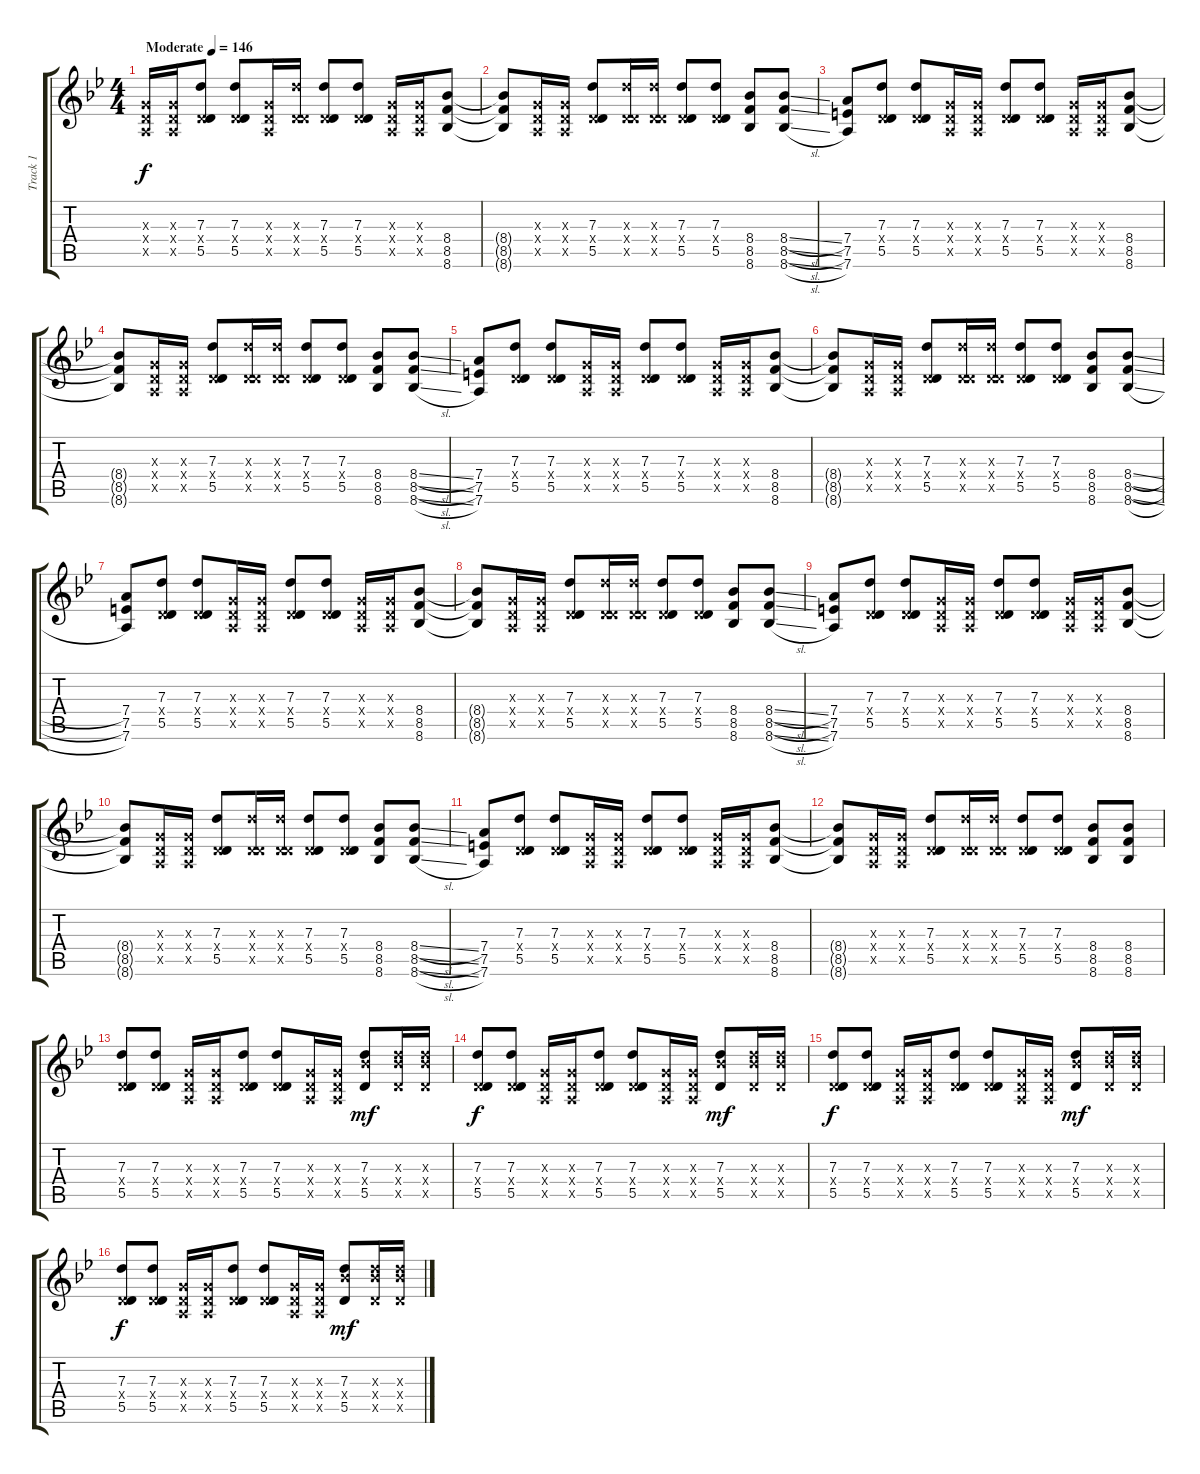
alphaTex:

\track ("Track 1" "Track 1") {instrument distortionguitar}
\staff {score tabs}
\tuning (E4 B3 G3 D3 A2 D2) {hide}
\ts (4 4)
\tempo (146 "Moderate")
\clef g2
\ks bb
(0.3{x} 0.4{x} 0.5{x}).16{dy f instrument distortionguitar} (0.3{x} 0.4{x} 0.5{x}).16 (7.3 0.4{x} 5.5).8 (7.3 0.4{x} 5.5).8 (0.3{x} 0.4{x} 0.5{x}).16 (7.3{x} 0.4{x} 5.5{x}).16 (7.3 0.4{x} 5.5).8 (7.3 0.4{x} 5.5).8 (0.3{x} 0.4{x} 0.5{x}).16 (0.3{x} 0.4{x} 0.5{x}).16 (8.4 8.5 8.6).8 |
(8.4{t} 8.5{t} 8.6{t}).8 (0.3{x} 0.4{x} 0.5{x}).16 (0.3{x} 0.4{x} 0.5{x}).16 (7.3 0.4{x} 5.5).8 (7.3{x} 0.4{x} 5.5{x}).16 (7.3{x} 0.4{x} 5.5{x}).16 (7.3 0.4{x} 5.5).8 (7.3 0.4{x} 5.5).8 (8.4 8.5 8.6).8 (8.4{sl} 8.5{sl} 8.6{sl}).8 |
(7.4 7.5 7.6).8 (7.3 0.4{x} 5.5).8 (7.3 0.4{x} 5.5).8 (0.3{x} 0.4{x} 0.5{x}).16 (0.3{x} 0.4{x} 0.5{x}).16 (7.3 0.4{x} 5.5).8 (7.3 0.4{x} 5.5).8 (0.3{x} 0.4{x} 0.5{x}).16 (0.3{x} 0.4{x} 0.5{x}).16 (8.4 8.5 8.6).8 |
(8.4{t} 8.5{t} 8.6{t}).8 (0.3{x} 0.4{x} 0.5{x}).16 (0.3{x} 0.4{x} 0.5{x}).16 (7.3 0.4{x} 5.5).8 (7.3{x} 0.4{x} 5.5{x}).16 (7.3{x} 0.4{x} 5.5{x}).16 (7.3 0.4{x} 5.5).8 (7.3 0.4{x} 5.5).8 (8.4 8.5 8.6).8 (8.4{sl} 8.5{sl} 8.6{sl}).8 |
(7.4 7.5 7.6).8 (7.3 0.4{x} 5.5).8 (7.3 0.4{x} 5.5).8 (0.3{x} 0.4{x} 0.5{x}).16 (0.3{x} 0.4{x} 0.5{x}).16 (7.3 0.4{x} 5.5).8 (7.3 0.4{x} 5.5).8 (0.3{x} 0.4{x} 0.5{x}).16 (0.3{x} 0.4{x} 0.5{x}).16 (8.4 8.5 8.6).8 |
(8.4{t} 8.5{t} 8.6{t}).8 (0.3{x} 0.4{x} 0.5{x}).16 (0.3{x} 0.4{x} 0.5{x}).16 (7.3 0.4{x} 5.5).8 (7.3{x} 0.4{x} 5.5{x}).16 (7.3{x} 0.4{x} 5.5{x}).16 (7.3 0.4{x} 5.5).8 (7.3 0.4{x} 5.5).8 (8.4 8.5 8.6).8 (8.4{sl} 8.5{sl} 8.6{sl}).8 |
(7.4 7.5 7.6).8 (7.3 0.4{x} 5.5).8 (7.3 0.4{x} 5.5).8 (0.3{x} 0.4{x} 0.5{x}).16 (0.3{x} 0.4{x} 0.5{x}).16 (7.3 0.4{x} 5.5).8 (7.3 0.4{x} 5.5).8 (0.3{x} 0.4{x} 0.5{x}).16 (0.3{x} 0.4{x} 0.5{x}).16 (8.4 8.5 8.6).8 |
(8.4{t} 8.5{t} 8.6{t}).8 (0.3{x} 0.4{x} 0.5{x}).16 (0.3{x} 0.4{x} 0.5{x}).16 (7.3 0.4{x} 5.5).8 (7.3{x} 0.4{x} 5.5{x}).16 (7.3{x} 0.4{x} 5.5{x}).16 (7.3 0.4{x} 5.5).8 (7.3 0.4{x} 5.5).8 (8.4 8.5 8.6).8 (8.4{sl} 8.5{sl} 8.6{sl}).8 |
(7.4 7.5 7.6).8 (7.3 0.4{x} 5.5).8 (7.3 0.4{x} 5.5).8 (0.3{x} 0.4{x} 0.5{x}).16 (0.3{x} 0.4{x} 0.5{x}).16 (7.3 0.4{x} 5.5).8 (7.3 0.4{x} 5.5).8 (0.3{x} 0.4{x} 0.5{x}).16 (0.3{x} 0.4{x} 0.5{x}).16 (8.4 8.5 8.6).8 |
(8.4{t} 8.5{t} 8.6{t}).8 (0.3{x} 0.4{x} 0.5{x}).16 (0.3{x} 0.4{x} 0.5{x}).16 (7.3 0.4{x} 5.5).8 (7.3{x} 0.4{x} 5.5{x}).16 (7.3{x} 0.4{x} 5.5{x}).16 (7.3 0.4{x} 5.5).8 (7.3 0.4{x} 5.5).8 (8.4 8.5 8.6).8 (8.4{sl} 8.5{sl} 8.6{sl}).8 |
(7.4 7.5 7.6).8 (7.3 0.4{x} 5.5).8 (7.3 0.4{x} 5.5).8 (0.3{x} 0.4{x} 0.5{x}).16 (0.3{x} 0.4{x} 0.5{x}).16 (7.3 0.4{x} 5.5).8 (7.3 0.4{x} 5.5).8 (0.3{x} 0.4{x} 0.5{x}).16 (0.3{x} 0.4{x} 0.5{x}).16 (8.4 8.5 8.6).8 |
(8.4{t} 8.5{t} 8.6{t}).8 (0.3{x} 0.4{x} 0.5{x}).16 (0.3{x} 0.4{x} 0.5{x}).16 (7.3 0.4{x} 5.5).8 (7.3{x} 0.4{x} 5.5{x}).16 (7.3{x} 0.4{x} 5.5{x}).16 (7.3 0.4{x} 5.5).8 (7.3 0.4{x} 5.5).8 (8.4 8.5 8.6).8 (8.4 8.5 8.6).8 |
(7.3 0.4{x} 5.5).8 (7.3 0.4{x} 5.5).8 (0.3{x} 0.4{x} 0.5{x}).16 (0.3{x} 0.4{x} 0.5{x}).16 (7.3 0.4{x} 5.5).8 (7.3 0.4{x} 5.5).8 (0.3{x} 0.4{x} 0.5{x}).16 (0.3{x} 0.4{x} 0.5{x}).16 (7.3 8.4{x} 5.5).8{dy mf} (7.3{x} 8.4{x} 5.5{x}).16 (7.3{x} 8.4{x} 5.5{x}).16 |
(7.3 0.4{x} 5.5).8{dy f} (7.3 0.4{x} 5.5).8 (0.3{x} 0.4{x} 0.5{x}).16 (0.3{x} 0.4{x} 0.5{x}).16 (7.3 0.4{x} 5.5).8 (7.3 0.4{x} 5.5).8 (0.3{x} 0.4{x} 0.5{x}).16 (0.3{x} 0.4{x} 0.5{x}).16 (7.3 8.4{x} 5.5).8{dy mf} (7.3{x} 8.4{x} 5.5{x}).16 (7.3{x} 8.4{x} 5.5{x}).16 |
(7.3 0.4{x} 5.5).8{dy f} (7.3 0.4{x} 5.5).8 (0.3{x} 0.4{x} 0.5{x}).16 (0.3{x} 0.4{x} 0.5{x}).16 (7.3 0.4{x} 5.5).8 (7.3 0.4{x} 5.5).8 (0.3{x} 0.4{x} 0.5{x}).16 (0.3{x} 0.4{x} 0.5{x}).16 (7.3 8.4{x} 5.5).8{dy mf} (7.3{x} 8.4{x} 5.5{x}).16 (7.3{x} 8.4{x} 5.5{x}).16 |
(7.3 0.4{x} 5.5).8{dy f} (7.3 0.4{x} 5.5).8 (0.3{x} 0.4{x} 0.5{x}).16 (0.3{x} 0.4{x} 0.5{x}).16 (7.3 0.4{x} 5.5).8 (7.3 0.4{x} 5.5).8 (0.3{x} 0.4{x} 0.5{x}).16 (0.3{x} 0.4{x} 0.5{x}).16 (7.3 8.4{x} 5.5).8{dy mf} (7.3{x} 8.4{x} 5.5{x}).16 (7.3{x} 8.4{x} 5.5{x}).16
